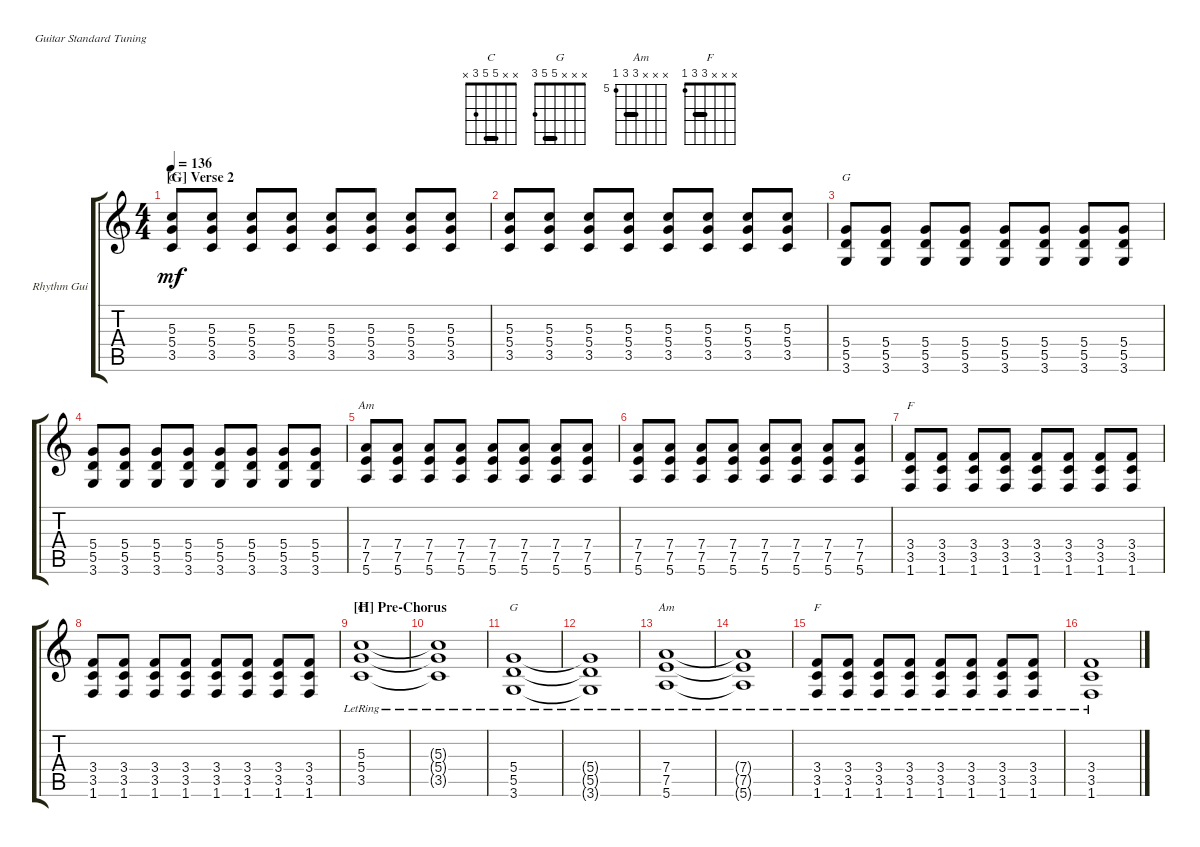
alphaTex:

\defaultSystemsLayout 4
\bracketExtendMode groupsimilarinstruments
\firstSystemTrackNameOrientation horizontal
\otherSystemsTrackNameOrientation horizontal
\track ("Rhythm Guitar" "Rhythm Gui") {instrument overdrivenguitar}
\staff {score tabs}
\tuning (E4 B3 G3 D3 A2 E2)
\chord ("C" x x 5 5 3 x) {barre 5}
\chord ("G" x x x 5 5 3) {barre 5}
\chord ("Am" x x x 7 7 5) {firstfret 5 barre 7}
\chord ("F" x x x 3 3 1) {barre 3}
\ts (4 4)
\section ("G" "Verse 2")
\tempo 136
\clef g2
\scale
0.333333
\ks c
(3.5 5.4 5.3).8{ch "C" dy mf} (3.5 5.4 5.3).8 (3.5 5.4 5.3).8 (3.5 5.4 5.3).8 (3.5 5.4 5.3).8 (3.5 5.4 5.3).8 (3.5 5.4 5.3).8 (3.5 5.4 5.3).8 |
\scale
0.333333 (3.5 5.4 5.3).8 (3.5 5.4 5.3).8 (3.5 5.4 5.3).8 (3.5 5.4 5.3).8 (3.5 5.4 5.3).8 (3.5 5.4 5.3).8 (3.5 5.4 5.3).8 (3.5 5.4 5.3).8 |
\scale
0.333333 (3.6 5.5 5.4).8{ch "G"} (3.6 5.5 5.4).8 (3.6 5.5 5.4).8 (3.6 5.5 5.4).8 (3.6 5.5 5.4).8 (3.6 5.5 5.4).8 (3.6 5.5 5.4).8 (3.6 5.5 5.4).8 |
\scale
0.333333 (3.6 5.5 5.4).8 (3.6 5.5 5.4).8 (3.6 5.5 5.4).8 (3.6 5.5 5.4).8 (3.6 5.5 5.4).8 (3.6 5.5 5.4).8 (3.6 5.5 5.4).8 (3.6 5.5 5.4).8 |
\scale
0.333333 (5.6 7.5 7.4).8{ch "Am"} (5.6 7.5 7.4).8 (5.6 7.5 7.4).8 (5.6 7.5 7.4).8 (5.6 7.5 7.4).8 (5.6 7.5 7.4).8 (5.6 7.5 7.4).8 (5.6 7.5 7.4).8 |
\scale
0.333333 (5.6 7.5 7.4).8 (5.6 7.5 7.4).8 (5.6 7.5 7.4).8 (5.6 7.5 7.4).8 (5.6 7.5 7.4).8 (5.6 7.5 7.4).8 (5.6 7.5 7.4).8 (5.6 7.5 7.4).8 |
\scale
0.333333 (1.6 3.5 3.4).8{ch "F"} (1.6 3.5 3.4).8 (1.6 3.5 3.4).8 (1.6 3.5 3.4).8 (1.6 3.5 3.4).8 (1.6 3.5 3.4).8 (1.6 3.5 3.4).8 (1.6 3.5 3.4).8 |
\scale
0.333333 (1.6 3.5 3.4).8 (1.6 3.5 3.4).8 (1.6 3.5 3.4).8 (1.6 3.5 3.4).8 (1.6 3.5 3.4).8 (1.6 3.5 3.4).8 (1.6 3.5 3.4).8 (1.6 3.5 3.4).8 |
\section ("H" "Pre-Chorus")
\scale
0.333333 (3.5{lr} 5.4{lr} 5.3{lr}).1{ch "C"} |
\scale
0.333333 (3.5{lr t} 5.4{lr t} 5.3{lr t}).1 |
\scale
0.333333 (3.6{lr} 5.5{lr} 5.4{lr}).1{ch "G"} |
\scale
0.333333 (3.6{lr t} 5.5{lr t} 5.4{lr t}).1 |
\scale
0.333333 (5.6{lr} 7.5{lr} 7.4{lr}).1{ch "Am"} |
\scale
0.333333 (5.6{lr t} 7.5{lr t} 7.4{lr t}).1 |
\scale
0.333333 (1.6{lr} 3.5{lr} 3.4{lr}).8{ch "F"} (1.6{lr} 3.5{lr} 3.4{lr}).8 (1.6{lr} 3.5{lr} 3.4{lr}).8 (1.6{lr} 3.5{lr} 3.4{lr}).8 (1.6{lr} 3.5{lr} 3.4{lr}).8 (1.6{lr} 3.5{lr} 3.4{lr}).8 (1.6{lr} 3.5{lr} 3.4{lr}).8 (1.6{lr} 3.5{lr} 3.4{lr}).8 |
\scale
0.313433 (1.6{lr} 3.5{lr} 3.4{lr}).1
